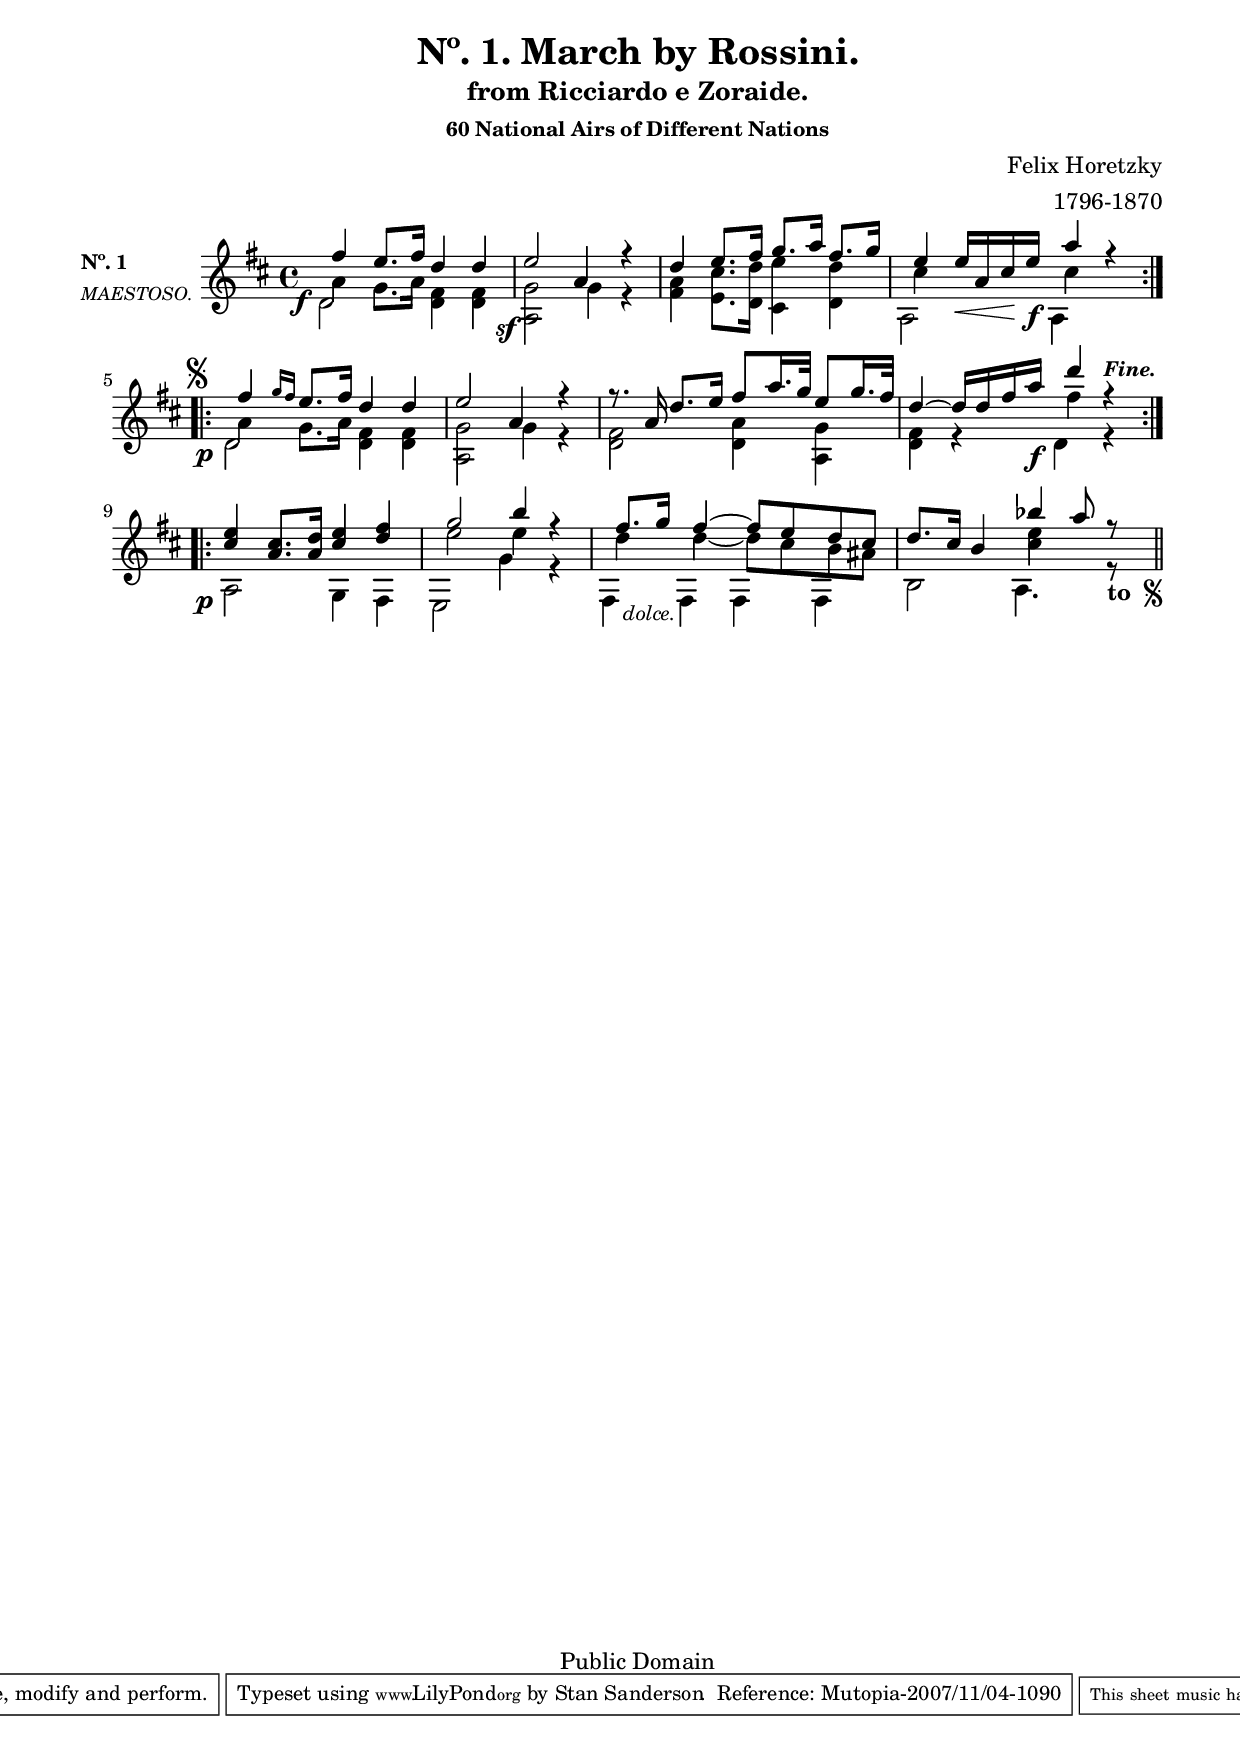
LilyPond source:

% Entered on Nov1, 2007
\version "2.11.34"
%#(set-global-staff-size 17) 

\paper {
%	#(set-paper-size "a4")
%	#(set-paper-size "letter")
	left-margin = 0.75 \in
	line-width = 7.0 \in
	between-system-padding = #2.0
	between-system-space = #2.0
	ragged-last-bottom = ##t 
	ragged-bottom = ##f
}

\header {
	title = "Nº. 1. March by Rossini."
	subtitle = "from Ricciardo e Zoraide."
	subsubtitle = "60 National Airs of Different Nations"
	composer = \markup{\column \right-align 
	{\line {Felix Horetzky} 1796-1870}}
	meter = ""
% MUTOPIA
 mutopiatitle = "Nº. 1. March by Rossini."
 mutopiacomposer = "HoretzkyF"
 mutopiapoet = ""
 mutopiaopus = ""
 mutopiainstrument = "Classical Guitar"
 date = "unk"
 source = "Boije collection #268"
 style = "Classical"
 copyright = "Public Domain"
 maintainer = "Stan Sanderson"
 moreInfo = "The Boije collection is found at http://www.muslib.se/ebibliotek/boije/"
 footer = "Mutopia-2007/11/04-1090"
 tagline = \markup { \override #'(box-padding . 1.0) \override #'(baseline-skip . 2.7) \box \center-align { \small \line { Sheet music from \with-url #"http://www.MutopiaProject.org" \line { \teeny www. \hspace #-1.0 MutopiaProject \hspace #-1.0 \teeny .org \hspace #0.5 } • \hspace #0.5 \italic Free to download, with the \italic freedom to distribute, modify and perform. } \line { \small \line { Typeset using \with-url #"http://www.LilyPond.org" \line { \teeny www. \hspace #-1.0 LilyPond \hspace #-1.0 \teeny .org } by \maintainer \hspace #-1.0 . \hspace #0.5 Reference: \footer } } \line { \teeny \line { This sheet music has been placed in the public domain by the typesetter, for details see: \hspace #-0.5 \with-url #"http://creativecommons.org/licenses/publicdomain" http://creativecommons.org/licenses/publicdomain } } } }
}

%%%%%%%%%%%%%%%%%%%%%%%%%%%%%%%%%%%%
%%
%% Source & comments
%%	
%%  Felix Horetzky was born in Horyszów Ruski, Poland, January 1, 1796.
%%	Little is known about he came to the guitar. He traveled to Vienna
%%	to study under master guitarrist, Mauro Giuliani. He traveled
%%  extensively in Europe as a concert performer and teacher. He wrote
%%  between 100 and 150 pieces for the guitar. He died in Edinburgh
%%  on October 6, 1870.
%%
%%	This piece is from #268, "60 National Airs of Different Nations",
%%	in the Boije collection and is in the public domain.
%%	<http://www.muslib.se/ebibliotek/boije/>
%%	Publisher: Chappell (London), no date given.
%%
%%	Carl Boije (1849-1923) was an amateur guitarist whose vast collection
%%	was donated to the State Library of Sweden after his death.
%%
%%	The dynamic markings for the most part follow the original score; obvious
%%	notation errors have been corrected.
%%
%%%%%%%%%%%%%%%%%%%%%%%%%%%%%%%%%%%%

\include "english.ly"

%%%% shortcuts

dol = \markup { \smaller\italic "dolce."}
cres = \markup{\smaller\italic"cresc:"}
cress = \markup{\tiny\smaller\italic"cresc:"}
espr = \markup{\smaller\italic"espres:"}
rit = \markup{\smaller\italic"ritart:"}
atem = \markup{\smaller\italic"a tempo:"}
smz = \markup{\smaller\italic"smorz:"} % smorzando
showTup = { \override TupletNumber #'transparent = ##f
		\override TupletBracket #'transparent = ##f }
hideTup = { \override TupletNumber #'transparent = ##t
		\override TupletBracket #'transparent = ##t }
seg = \markup {\smaller \smaller \musicglyph #"scripts.segno"}
cod = \markup {\smaller \vcenter "to" \hspace #0.7 \smaller \vcenter \musicglyph #"scripts.coda"}
toseg = \markup { \bold \vcenter "to" \hspace #0.7 \vcenter \smaller \musicglyph #"scripts.segno" }
fin = \markup {\smaller \bold \italic "Fine."}		
	
%% End shortcuts

%%%%%%%%%%
%% Reminders
%
%    \once \override DynamicText #'extra-offset = #'(-3.75 . 5.5)
%    \once \override TextScript #'extra-offset = #'( 0.8 . -2.3 )
%
%%%%%%%%%%

upper = \relative c''{
	\set Staff.instrumentName=\markup{
	\column {\smaller\bold "Nº. 1  " \smaller\smaller\italic "MAESTOSO. "}}
	\repeat volta 2 {
		fs4 e8. fs16 d4 d |
		e2 a,4 r |
		d e8. fs16 g8. a16 fs8. g16 |
		e4 e16_\< a, cs\! e_\f a4 r
	}
	\repeat volta 2 {
		\mark \seg
		fs4 \grace {g16[ fs]} e8. fs16 d4 d |
		e2 a,4 r |
		r8. a16 d8. e16 fs8 a16. g32 e8 g16. fs32 |
		d4 ~ d16 d fs a_\f d4 r^\fin
	}
	\repeat volta 2 {
		<e, cs>4 <cs a>8. <d a>16 <e cs>4 <fs d> |
		g2 b4 r |
		fs8. g16 fs4 ~ fs8 e d cs |
		d8. cs16 b4 bf' a8 r |
	}
}

middle = \relative c'' {
	\override Staff.NoteCollision 
	#'merge-differently-headed = ##t
%% middle voice can interfere... use the following
	\override Stem #'length-fraction = #0.6
	\repeat volta 2 {
		a4 g8. a16 s2 |
		s1 |
		s1 |
		cs4 s cs s |
	}
	\repeat volta 2 {
		a g8. a16 s2 |
		s1 |
		s1 |
		s2 fs'4 s |
	}
	\repeat volta 2 {
		s1 |
		e2 e4 s |
		d d ~ d8 cs b as |
		s2 <e' cs>4 s |	
	}
}		

lower = \relative c' { 
	\override Staff.NoteCollision 
	#'merge-differently-headed = ##t
	\repeat volta 2 {
		\once \override DynamicText #'extra-offset = #'(-2.5 . 2.5)
		d2_\f <fs d>4 <fs d> |
		\once \override DynamicText #'extra-offset = #'(-2.5 . 2.5)
		<g a,>2_\sf g4 r |
		<a fs> <cs e,>8. <d d,>16 <e cs,>4 <d d,> |
		a,2 a4 s
	}
	\repeat volta 2 {
		\once \override DynamicText #'extra-offset = #'(-2.5 . 2.5)
		d2_\p <fs d>4 <fs d> |
		<g a,>2 g4 r |
		<fs d>2 <a d,>4 <g a,> |
		<fs d> r d r |	
	}
	\repeat volta 2 {
		\once \override DynamicText #'extra-offset = #'(-2.5 . 2.5)
		a2_\p g4 fs |
		e2 g'4 r |
		\once \override TextScript #'extra-offset = #'( 2.0 . 2.0 )
		fs,_\dol fs fs fs |
		b2 a4. r8_\toseg	
	}

}	

staffClassicalGuitar = \new Staff  {
		\time 4/4
		\key d \major
		\set Staff.connectArpeggios = ##t
		\set Staff.midiInstrument="acoustic guitar (nylon)"
		<<
			\new Voice = A { \voiceOne  \upper }
			\new Voice = B { \voiceTwo  \middle }			\new Voice = C { \voiceFour  \lower }
		>>
		\bar "||"   %%  "|."
}

\score { 
		<<
			\staffClassicalGuitar
		>>
		}
		
\layout  {\context {
   \Staff
   \consists Span_arpeggio_engraver
 } }

\score {
%%	\unfoldRepeats
	\staffClassicalGuitar
	\midi {
		\context {
			\Score
			tempoWholesPerMinute = #(ly:make-moment 90 4)
		}
		\context {
			\Voice
			\remove "Dynamic_performer"
	    }
    }
}
